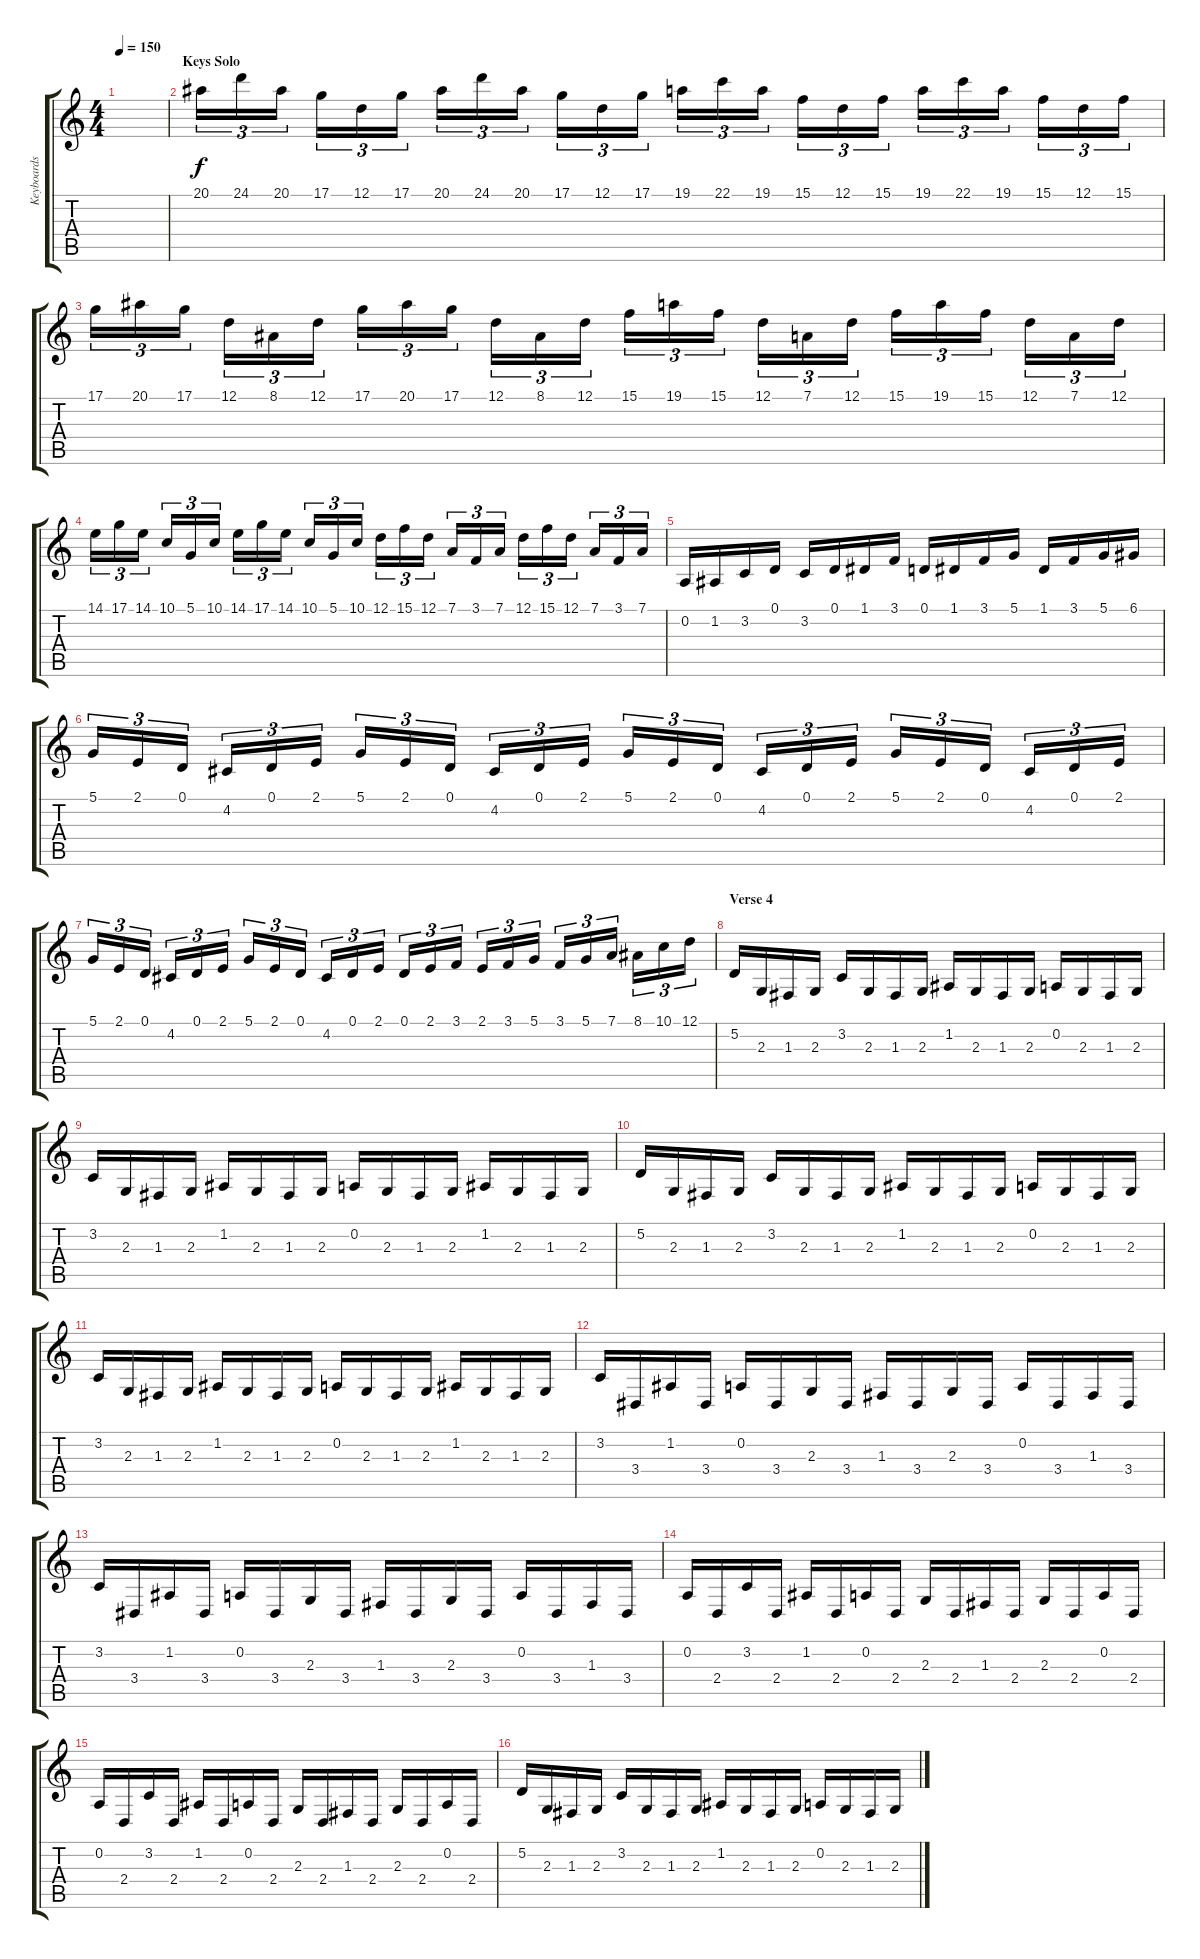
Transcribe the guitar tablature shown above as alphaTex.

\track ("Keyboards" "Keyboards") {instrument harpsichord}
\staff {score tabs}
\tuning (D4 A3 F3 C3 G2 D2) {hide}
\ts (4 4)
\tempo 150
\clef g2
\ks c
|
\section ("" "Keys Solo")
20.1.16{tu (3 2)} 24.1.16{tu (3 2)} 20.1.16{tu (3 2)} 17.1.16{tu (3 2)} 12.1.16{tu (3 2)} 17.1.16{tu (3 2)} 20.1.16{tu (3 2)} 24.1.16{tu (3 2)} 20.1.16{tu (3 2)} 17.1.16{tu (3 2)} 12.1.16{tu (3 2)} 17.1.16{tu (3 2)} 19.1.16{tu (3 2)} 22.1.16{tu (3 2)} 19.1.16{tu (3 2)} 15.1.16{tu (3 2)} 12.1.16{tu (3 2)} 15.1.16{tu (3 2)} 19.1.16{tu (3 2)} 22.1.16{tu (3 2)} 19.1.16{tu (3 2)} 15.1.16{tu (3 2)} 12.1.16{tu (3 2)} 15.1.16{tu (3 2)} |
17.1.16{tu (3 2)} 20.1.16{tu (3 2)} 17.1.16{tu (3 2)} 12.1.16{tu (3 2)} 8.1.16{tu (3 2)} 12.1.16{tu (3 2)} 17.1.16{tu (3 2)} 20.1.16{tu (3 2)} 17.1.16{tu (3 2)} 12.1.16{tu (3 2)} 8.1.16{tu (3 2)} 12.1.16{tu (3 2)} 15.1.16{tu (3 2)} 19.1.16{tu (3 2)} 15.1.16{tu (3 2)} 12.1.16{tu (3 2)} 7.1.16{tu (3 2)} 12.1.16{tu (3 2)} 15.1.16{tu (3 2)} 19.1.16{tu (3 2)} 15.1.16{tu (3 2)} 12.1.16{tu (3 2)} 7.1.16{tu (3 2)} 12.1.16{tu (3 2)} |
14.1.16{tu (3 2)} 17.1.16{tu (3 2)} 14.1.16{tu (3 2)} 10.1.16{tu (3 2)} 5.1.16{tu (3 2)} 10.1.16{tu (3 2)} 14.1.16{tu (3 2)} 17.1.16{tu (3 2)} 14.1.16{tu (3 2)} 10.1.16{tu (3 2)} 5.1.16{tu (3 2)} 10.1.16{tu (3 2)} 12.1.16{tu (3 2)} 15.1.16{tu (3 2)} 12.1.16{tu (3 2)} 7.1.16{tu (3 2)} 3.1.16{tu (3 2)} 7.1.16{tu (3 2)} 12.1.16{tu (3 2)} 15.1.16{tu (3 2)} 12.1.16{tu (3 2)} 7.1.16{tu (3 2)} 3.1.16{tu (3 2)} 7.1.16{tu (3 2)} |
0.2.16 1.2.16 3.2.16 0.1.16 3.2.16 0.1.16 1.1.16 3.1.16 0.1.16 1.1.16 3.1.16 5.1.16 1.1.16 3.1.16 5.1.16 6.1.16 |
5.1.16{tu (3 2)} 2.1.16{tu (3 2)} 0.1.16{tu (3 2)} 4.2.16{tu (3 2)} 0.1.16{tu (3 2)} 2.1.16{tu (3 2)} 5.1.16{tu (3 2)} 2.1.16{tu (3 2)} 0.1.16{tu (3 2)} 4.2.16{tu (3 2)} 0.1.16{tu (3 2)} 2.1.16{tu (3 2)} 5.1.16{tu (3 2)} 2.1.16{tu (3 2)} 0.1.16{tu (3 2)} 4.2.16{tu (3 2)} 0.1.16{tu (3 2)} 2.1.16{tu (3 2)} 5.1.16{tu (3 2)} 2.1.16{tu (3 2)} 0.1.16{tu (3 2)} 4.2.16{tu (3 2)} 0.1.16{tu (3 2)} 2.1.16{tu (3 2)} |
5.1.16{tu (3 2)} 2.1.16{tu (3 2)} 0.1.16{tu (3 2)} 4.2.16{tu (3 2)} 0.1.16{tu (3 2)} 2.1.16{tu (3 2)} 5.1.16{tu (3 2)} 2.1.16{tu (3 2)} 0.1.16{tu (3 2)} 4.2.16{tu (3 2)} 0.1.16{tu (3 2)} 2.1.16{tu (3 2)} 0.1.16{tu (3 2)} 2.1.16{tu (3 2)} 3.1.16{tu (3 2)} 2.1.16{tu (3 2)} 3.1.16{tu (3 2)} 5.1.16{tu (3 2)} 3.1.16{tu (3 2)} 5.1.16{tu (3 2)} 7.1.16{tu (3 2)} 8.1.16{tu (3 2)} 10.1.16{tu (3 2)} 12.1.16{tu (3 2)} |
\section ("" "Verse 4")
5.2.16{instrument harpsichord} 2.3.16 1.3.16 2.3.16 3.2.16 2.3.16 1.3.16 2.3.16 1.2.16 2.3.16 1.3.16 2.3.16 0.2.16 2.3.16 1.3.16 2.3.16 |
3.2.16 2.3.16 1.3.16 2.3.16 1.2.16 2.3.16 1.3.16 2.3.16 0.2.16 2.3.16 1.3.16 2.3.16 1.2.16 2.3.16 1.3.16 2.3.16 |
5.2.16 2.3.16 1.3.16 2.3.16 3.2.16 2.3.16 1.3.16 2.3.16 1.2.16 2.3.16 1.3.16 2.3.16 0.2.16 2.3.16 1.3.16 2.3.16 |
3.2.16 2.3.16 1.3.16 2.3.16 1.2.16 2.3.16 1.3.16 2.3.16 0.2.16 2.3.16 1.3.16 2.3.16 1.2.16 2.3.16 1.3.16 2.3.16 |
3.2.16 3.4.16 1.2.16 3.4.16 0.2.16 3.4.16 2.3.16 3.4.16 1.3.16 3.4.16 2.3.16 3.4.16 0.2.16 3.4.16 1.3.16 3.4.16 |
3.2.16 3.4.16 1.2.16 3.4.16 0.2.16 3.4.16 2.3.16 3.4.16 1.3.16 3.4.16 2.3.16 3.4.16 0.2.16 3.4.16 1.3.16 3.4.16 |
0.2.16 2.4.16 3.2.16 2.4.16 1.2.16 2.4.16 0.2.16 2.4.16 2.3.16 2.4.16 1.3.16 2.4.16 2.3.16 2.4.16 0.2.16 2.4.16 |
0.2.16 2.4.16 3.2.16 2.4.16 1.2.16 2.4.16 0.2.16 2.4.16 2.3.16 2.4.16 1.3.16 2.4.16 2.3.16 2.4.16 0.2.16 2.4.16 |
5.2.16{instrument harpsichord} 2.3.16 1.3.16 2.3.16 3.2.16 2.3.16 1.3.16 2.3.16 1.2.16 2.3.16 1.3.16 2.3.16 0.2.16 2.3.16 1.3.16 2.3.16
